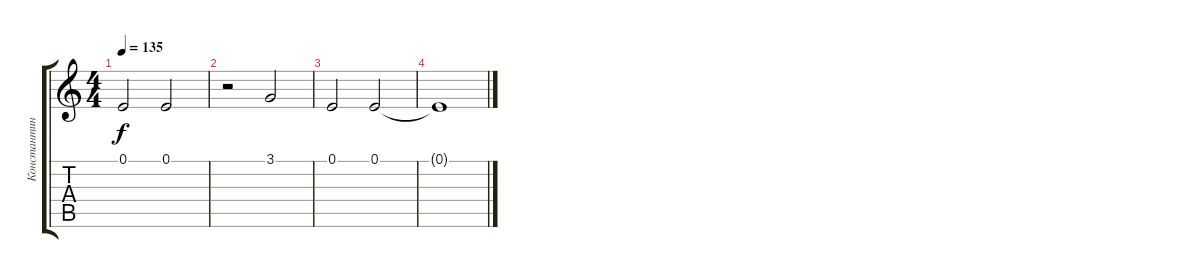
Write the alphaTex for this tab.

\track ("Константин Бекрев (программирование)" "Константин") {instrument tubularbells}
\staff {score tabs}
\tuning (E4 B3 G3 D3 A2 E2) {hide}
\ts (4 4)
\tempo 135
\clef g2
\ks c
0.1.2{dy f} 0.1.2 |
r.2 3.1.2 |
0.1.2 0.1.2 |
0.1{t}.1
